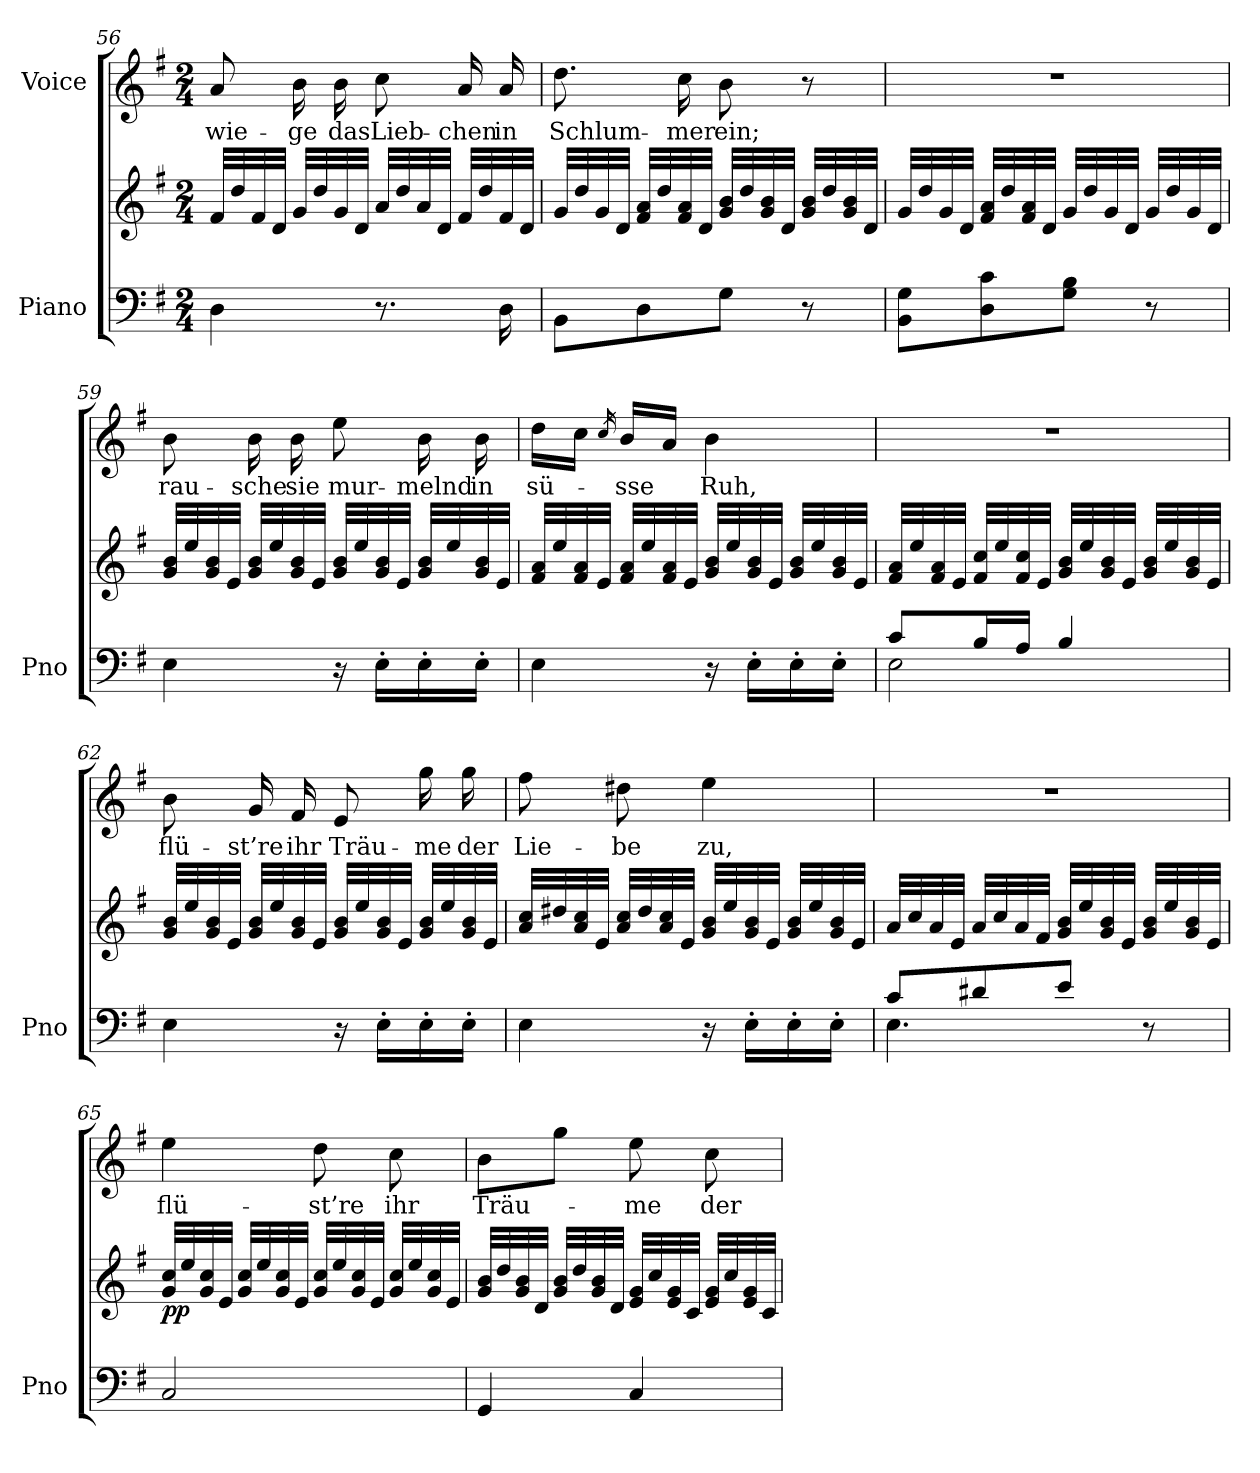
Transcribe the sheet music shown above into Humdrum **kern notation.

**kern	**kern	**dynam	**kern	**text
*part2	*part2	*part2	*part1	*part1
*staff3	*staff2	*staff2/3	*staff1	*staff1
*I"Piano	*	*	*I"Voice	*
*I'Pno	*	*	*	*
*clefF4	*clefG2	*	*clefG2	*
*k[f#]	*k[f#]	*	*k[f#]	*
*M2/4	*M2/4	*	*M2/4	*
=56	=56	=56	=56	=56
4D\	32f#/LLL	.	8a/	wie-
.	32dd/	.	.	.
.	32f#/	.	.	.
.	32d/JJJ	.	.	.
.	32g/LLL	.	16b\	-ge
.	32dd/	.	.	.
.	32g/	.	16b\	das
.	32d/JJJ	.	.	.
8.r	32a/LLL	.	8cc\	Lieb-
.	32dd/	.	.	.
.	32a/	.	.	.
.	32d/JJJ	.	.	.
.	32f#/LLL	.	16a/	-chen
.	32dd/	.	.	.
16D\	32f#/	.	16a/	in
.	32d/JJJ	.	.	.
=57	=57	=57	=57	=57
8BB\L	32g/LLL	.	8.dd\	Schlum-
.	32dd/	.	.	.
.	32g/	.	.	.
.	32d/JJJ	.	.	.
8D\	32f#/ 32a/LLL	.	.	.
.	32dd/	.	.	.
.	32f#/ 32a/	.	16cc\	-mer
.	32d/JJJ	.	.	.
8G\J	32g/ 32b/LLL	.	8b\	ein;
.	32dd/	.	.	.
.	32g/ 32b/	.	.	.
.	32d/JJJ	.	.	.
8r	32g/ 32b/LLL	.	8r	.
.	32dd/	.	.	.
.	32g/ 32b/	.	.	.
.	32d/JJJ	.	.	.
=58	=58	=58	=58	=58
8BB\ 8G\L	32g/LLL	.	2r	.
.	32dd/	.	.	.
.	32g/	.	.	.
.	32d/JJJ	.	.	.
8D\ 8c\	32f#/ 32a/LLL	.	.	.
.	32dd/	.	.	.
.	32f#/ 32a/	.	.	.
.	32d/JJJ	.	.	.
8G\ 8B\J	32g/LLL	.	.	.
.	32dd/	.	.	.
.	32g/	.	.	.
.	32d/JJJ	.	.	.
8r	32g/LLL	.	.	.
.	32dd/	.	.	.
.	32g/	.	.	.
.	32d/JJJ	.	.	.
=59	=59	=59	=59	=59
4E\	32g/ 32b/LLL	.	8b\	rau-
.	32ee/	.	.	.
.	32g/ 32b/	.	.	.
.	32e/JJJ	.	.	.
.	32g/ 32b/LLL	.	16b\	-sche
.	32ee/	.	.	.
.	32g/ 32b/	.	16b\	sie
.	32e/JJJ	.	.	.
16r	32g/ 32b/LLL	.	8ee\	mur-
.	32ee/	.	.	.
16E'\LL	32g/ 32b/	.	.	.
.	32e/JJJ	.	.	.
16E'\	32g/ 32b/LLL	.	16b\	-melnd
.	32ee/	.	.	.
16E'\JJ	32g/ 32b/	.	16b\	in
.	32e/JJJ	.	.	.
=60	=60	=60	=60	=60
4E\	32f#/ 32a/LLL	.	16dd\LL	sü-
.	32ee/	.	.	.
.	32f#/ 32a/	.	16cc\JJ	.
.	32e/JJJ	.	.	.
.	.	.	16qcc/	.
.	32f#/ 32a/LLL	.	16b/LL	-sse
.	32ee/	.	.	.
.	32f#/ 32a/	.	16a/JJ	.
.	32e/JJJ	.	.	.
16r	32g/ 32b/LLL	.	4b\	Ruh,
.	32ee/	.	.	.
16E'\LL	32g/ 32b/	.	.	.
.	32e/JJJ	.	.	.
16E'\	32g/ 32b/LLL	.	.	.
.	32ee/	.	.	.
16E'\JJ	32g/ 32b/	.	.	.
.	32e/JJJ	.	.	.
=61	=61	=61	=61	=61
*^	*	*	*	*
8c/L	2E\	32f#/ 32a/LLL	.	2r	.
.	.	32ee/	.	.	.
.	.	32f#/ 32a/	.	.	.
.	.	32e/JJJ	.	.	.
16B/L	.	32f#/ 32cc/LLL	.	.	.
.	.	32ee/	.	.	.
16A/JJ	.	32f#/ 32cc/	.	.	.
.	.	32e/JJJ	.	.	.
4B/	.	32g/ 32b/LLL	.	.	.
.	.	32ee/	.	.	.
.	.	32g/ 32b/	.	.	.
.	.	32e/JJJ	.	.	.
.	.	32g/ 32b/LLL	.	.	.
.	.	32ee/	.	.	.
.	.	32g/ 32b/	.	.	.
.	.	32e/JJJ	.	.	.
*v	*v	*	*	*	*
=62	=62	=62	=62	=62
4E\	32g/ 32b/LLL	.	8b\	flü-
.	32ee/	.	.	.
.	32g/ 32b/	.	.	.
.	32e/JJJ	.	.	.
.	32g/ 32b/LLL	.	16g/	-st’re
.	32ee/	.	.	.
.	32g/ 32b/	.	16f#/	ihr
.	32e/JJJ	.	.	.
16r	32g/ 32b/LLL	.	8e/	Träu-
.	32ee/	.	.	.
16E'\LL	32g/ 32b/	.	.	.
.	32e/JJJ	.	.	.
16E'\	32g/ 32b/LLL	.	16gg\	-me
.	32ee/	.	.	.
16E'\JJ	32g/ 32b/	.	16gg\	der
.	32e/JJJ	.	.	.
=63	=63	=63	=63	=63
4E\	32a/ 32cc/LLL	.	8ff#\	Lie-
.	32dd#X/	.	.	.
.	32a/ 32cc/	.	.	.
.	32e/JJJ	.	.	.
.	32a/ 32cc/LLL	.	8dd#X\	-be
.	32dd#/	.	.	.
.	32a/ 32cc/	.	.	.
.	32e/JJJ	.	.	.
16r	32g/ 32b/LLL	.	4ee\	zu,
.	32ee/	.	.	.
16E'\LL	32g/ 32b/	.	.	.
.	32e/JJJ	.	.	.
16E'\	32g/ 32b/LLL	.	.	.
.	32ee/	.	.	.
16E'\JJ	32g/ 32b/	.	.	.
.	32e/JJJ	.	.	.
=64	=64	=64	=64	=64
*^	*	*	*	*
8c/L	4.E\	32a/LLL	.	2r	.
.	.	32cc/	.	.	.
.	.	32a/	.	.	.
.	.	32e/JJJ	.	.	.
8d#X/	.	32a/LLL	.	.	.
.	.	32cc/	.	.	.
.	.	32a/	.	.	.
.	.	32f#/JJJ	.	.	.
8e/J	.	32g/ 32b/LLL	.	.	.
.	.	32ee/	.	.	.
.	.	32g/ 32b/	.	.	.
.	.	32e/JJJ	.	.	.
8r	8ryy	32g/ 32b/LLL	.	.	.
.	.	32ee/	.	.	.
.	.	32g/ 32b/	.	.	.
.	.	32e/JJJ	.	.	.
*v	*v	*	*	*	*
=65	=65	=65	=65	=65
!	!	!LO:DY:b	!	!
2C/	32g/ 32cc/LLL	pp	4ee\	flü-
.	32ee/	.	.	.
.	32g/ 32cc/	.	.	.
.	32e/JJJ	.	.	.
.	32g/ 32cc/LLL	.	.	.
.	32ee/	.	.	.
.	32g/ 32cc/	.	.	.
.	32e/JJJ	.	.	.
.	32g/ 32cc/LLL	.	8dd\	-st’re
.	32ee/	.	.	.
.	32g/ 32cc/	.	.	.
.	32e/JJJ	.	.	.
.	32g/ 32cc/LLL	.	8cc\	ihr
.	32ee/	.	.	.
.	32g/ 32cc/	.	.	.
.	32e/JJJ	.	.	.
=66	=66	=66	=66	=66
4GG/	32g/ 32b/LLL	.	8b\L	Träu-
.	32dd/	.	.	.
.	32g/ 32b/	.	.	.
.	32d/JJJ	.	.	.
.	32g/ 32b/LLL	.	8gg\J	.
.	32dd/	.	.	.
.	32g/ 32b/	.	.	.
.	32d/JJJ	.	.	.
4C/	32e/ 32g/LLL	.	8ee\	-me
.	32cc/	.	.	.
.	32e/ 32g/	.	.	.
.	32c/JJJ	.	.	.
.	32e/ 32g/LLL	.	8cc\	der
.	32cc/	.	.	.
.	32e/ 32g/	.	.	.
.	32c/JJJ	.	.	.
=	=	=	=	=
*-	*-	*-	*-	*-
